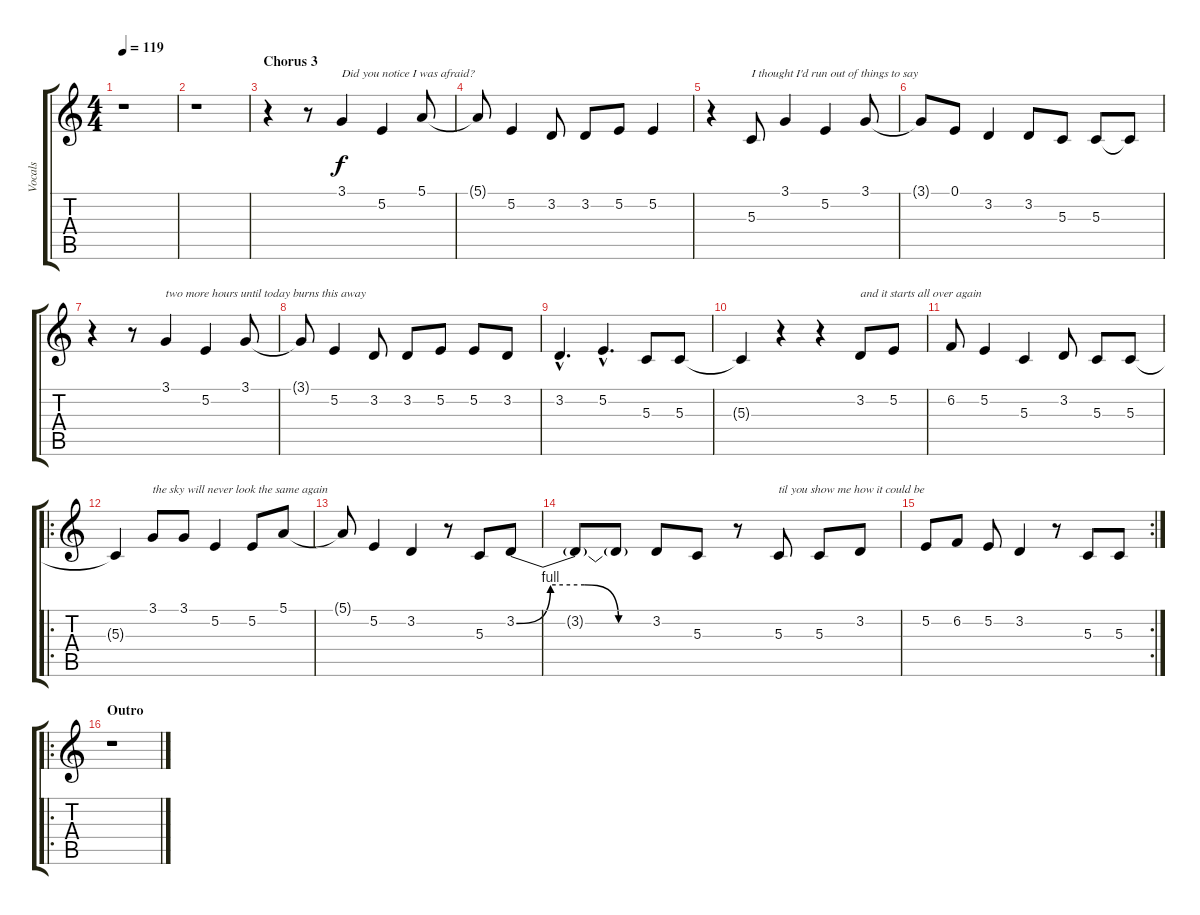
\track ("Vocals" "Vocals") {instrument altosax}
\staff {score tabs}
\tuning (E4 B3 G3 D3 A2 D2) {hide}
\ts (4 4)
\tempo 119
\clef g2
\ks c
r.1{dy f} |
r.1 |
\section ("" "Chorus 3")
r.4 r.8 3.1.4{txt "Did you notice I was afraid?"} 5.2.4 5.1.8 |
5.1{t}.8 5.2.4 3.2.8 3.2.8 5.2.8 5.2.4 |
r.4 5.3.8{txt "I thought I'd run out of things to say"} 3.1.4 5.2.4 3.1.8 |
3.1{t}.8 0.1.8 3.2.4 3.2.8 5.3.8 5.3.8 5.3{t}.8 |
r.4 r.8 3.1.4{txt "two more hours until today burns this away"} 5.2.4 3.1.8 |
3.1{t}.8 5.2.4 3.2.8 3.2.8 5.2.8 5.2.8 3.2.8 |
3.2{hac}.4{d} 5.2{hac}.4{d} 5.3.8 5.3.8 |
5.3{t}.4 r.4 r.4 3.2.8{txt "and it starts all over again"} 5.2.8 |
6.2.8 5.2.4 5.3.4 3.2.8 5.3.8 5.3.8 |
\ro
5.3{t}.4 3.1.8{txt "the sky will never look the same again"} 3.1.8 5.2.4 5.2.8 5.1.8 |
5.1{t}.8 5.2.4 3.2.4 r.8 5.3.8 3.2{be (custom 0 0 15 4 30 4 45 0 60 0)}.8 |
3.2{t}.8 3.2{t}.8 3.2.8 5.3.8 r.8 5.3.8{txt "til you show me how it could be"} 5.3.8 3.2.8 |
\rc 2
5.2.8 6.2.8 5.2.8 3.2.4 r.8 5.3.8 5.3.8 |
\ro
\section ("" "Outro")
r.1
